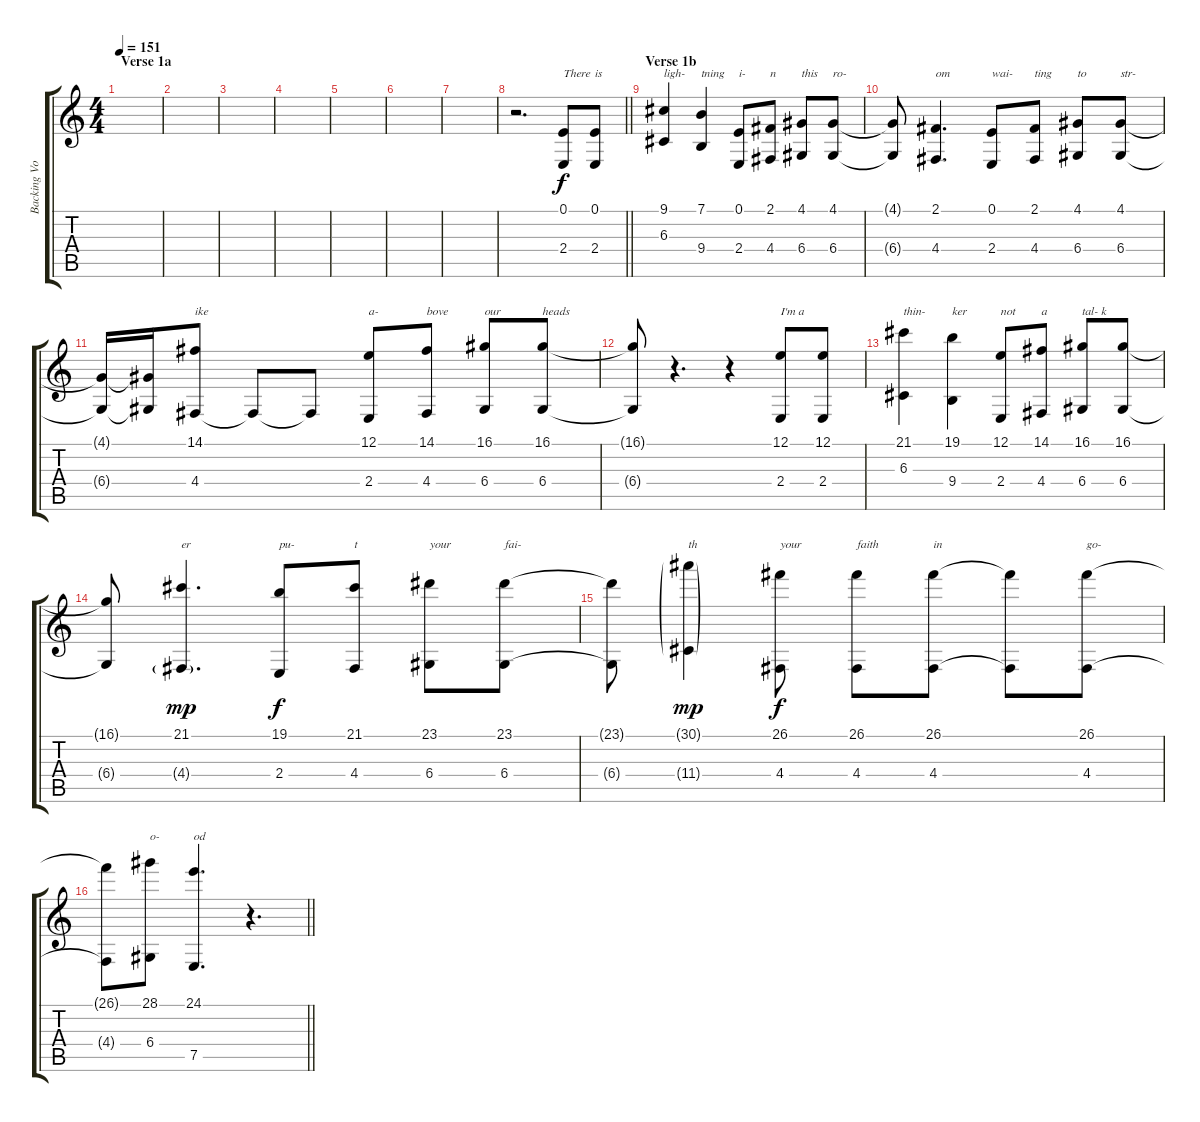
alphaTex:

\track ("Backing Vocals (Kele Okereke)" "Backing Vo") {instrument synthvoice}
\staff {score tabs}
\tuning (E4 B3 G3 D3 A2 E2) {hide}
\ts (4 4)
\section ("" "Verse 1a")
\tempo 151
\clef g2
\ks c
|
|
|
|
|
|
|
\barLineRight lightlight
r.2{d} (0.1 2.4).8{txt "There"} (0.1 2.4).8{txt "is"} |
\section ("" "Verse 1b")
(9.1 6.3).4{txt "ligh-"} (7.1 9.4).4{txt "tning"} (0.1 2.4).8{txt "i-"} (2.1 4.4).8{txt "n"} (4.1 6.4).8{txt "this"} (4.1 6.4).8{txt "ro-"} |
(4.1{t} 6.4{t}).8 (2.1 4.4).4{d txt "om"} (0.1 2.4).8{txt "wai-"} (2.1 4.4).8{txt "ting"} (4.1 6.4).8{txt "to"} (4.1 6.4).8{txt "str-"} |
(4.1{t} 6.4{t}).16 (4.1{t} 6.4{t}).16 (14.1 4.4).8{txt "ike"} 4.4{t}.8 4.4{t}.8 (12.1 2.4).8{txt "a-"} (14.1 4.4).8{txt "bove"} (16.1 6.4).8{txt "our"} (16.1 6.4).8{txt "heads"} |
(16.1{t} 6.4{t}).8 r.4{d} r.4 (12.1 2.4).8{txt "I'm a "} (12.1 2.4).8 |
(21.1 6.3).4{txt "thin-"} (19.1 9.4).4{txt "ker"} (12.1 2.4).8{txt "not"} (14.1 4.4).8{txt "a"} (16.1 6.4).8{txt "tal- k"} (16.1 6.4).8 |
(16.1{t} 6.4{t}).8{volume 10} (21.1 4.4{g}).4{d txt "er" dy mp} (19.1 2.4).8{txt "pu-" dy f} (21.1 4.4).8{txt "t"} (23.1 6.4).8{txt "your"} (23.1 6.4).8{txt "fai-"} |
(23.1{t} 6.4{t}).8{volume 10} (30.1{g} 11.4{g}).4{txt "th" dy mp} (26.1 4.4).8{txt "your" dy f} (26.1 4.4).8{txt "faith"} (26.1 4.4).8{txt "in"} (26.1{t} 4.4{t}).8 (26.1 4.4).8{txt "go-"} |
\barLineRight lightlight
(26.1{t} 4.4{t}).8 (28.1 6.4).8{txt "o-"} (24.1 7.5).4{d txt "od"} r.4{d}
